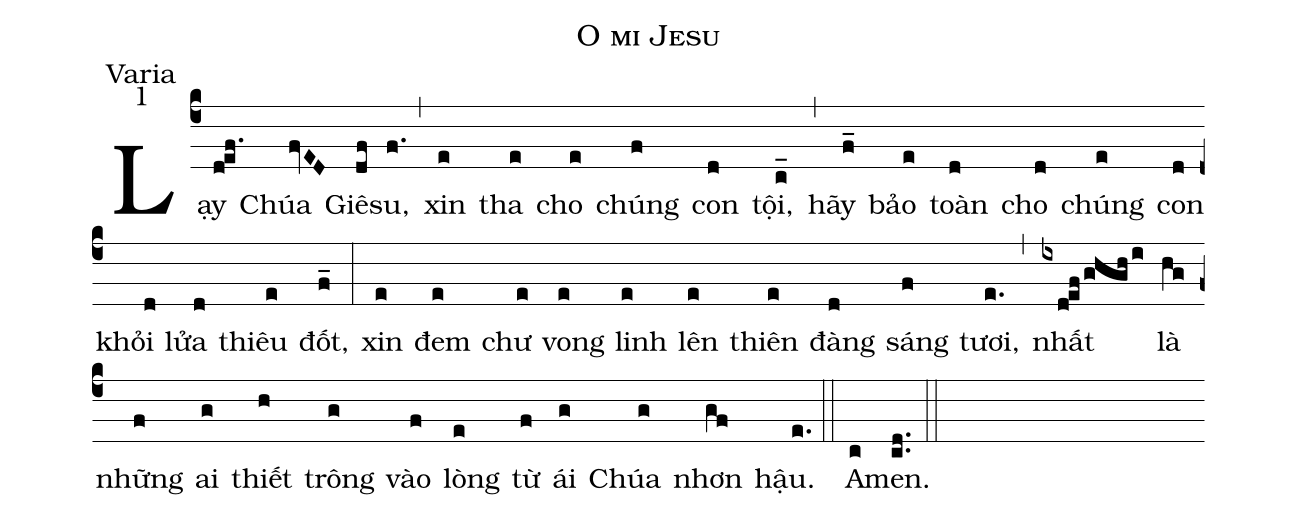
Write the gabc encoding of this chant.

name:O mi Jesu;
office-part:Varia;
mode:1;
%%
(c4)Lạy(def.) Chúa(fvED) Giê(df)su,(f.) (,) xin(e) tha(e) cho(e) chúng(f) con(d) tội,(c_) (,) hãy(f_) bảo(e) toàn(d) cho(d) chúng(e) con(d) khỏi(d) lửa(d) thiêu(e) đốt,(f_) (:) xin(e) đem(e) chư(e) vong(e) linh(e) lên(e) thiên(e) đàng(d) sáng(f) tươi,(e.) (,) nhất(ixdefghghi) là(hg) những(f) ai(g) thiết(h) trông(g) vào(f) lòng(e) từ(f) ái(g) Chúa(g) nhơn(gf) hậu.(e.) (::) A(c)men.(cd..) (::)
